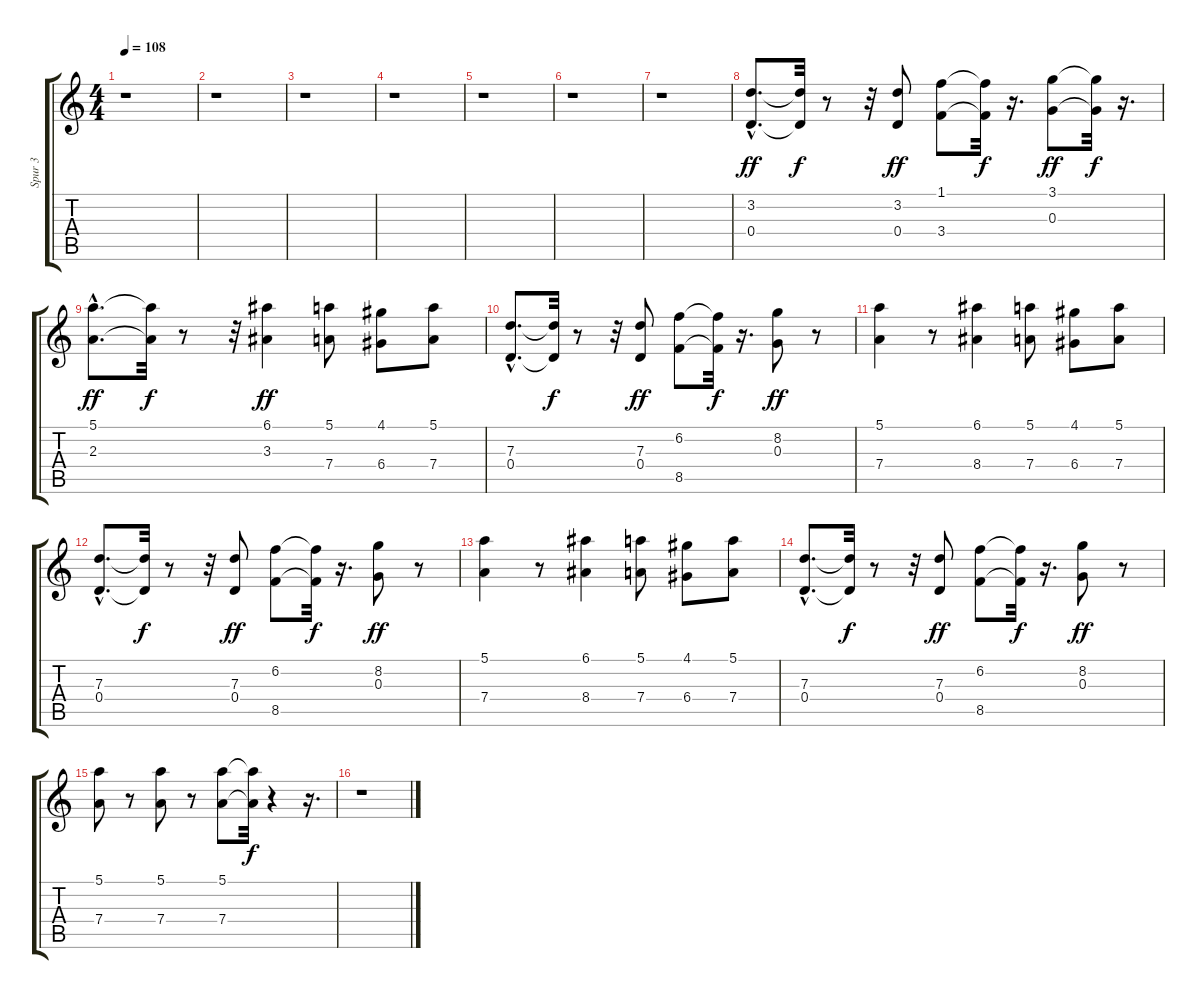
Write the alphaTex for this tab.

\track ("Spur 3" "Spur 3") {instrument overdrivenguitar}
\staff {score tabs}
\tuning (E4 B3 G3 D3 A2 E2) {hide}
\ts (4 4)
\tempo 108
\clef g2
\ks c
r.1{dy ff instrument overdrivenguitar} |
r.1 |
r.1 |
r.1 |
r.1 |
r.1 |
r.1 |
(3.2{hac} 0.4{hac}).8{d} (3.2{t} 0.4{t}).32{dy f} r.8 r.32 (3.2 0.4).8{dy ff} (1.1 3.4).8 (1.1{t} 3.4{t}).32{dy f} r.16{d} (3.1 0.3).8{dy ff} (3.1{t} 0.3{t}).32{dy f} r.16{d} |
(5.1{hac} 2.3{hac}).8{d dy ff} (5.1{t} 2.3{t}).32{dy f} r.8 r.32 (6.1 3.3).4{dy ff} (5.1 7.4).8 (4.1 6.4).8 (5.1 7.4).8 |
(7.3{hac} 0.4{hac}).8{d} (7.3{t} 0.4{t}).32{dy f} r.8 r.32 (7.3 0.4).8{dy ff} (6.2 8.5).8 (6.2{t} 8.5{t}).32{dy f} r.16{d} (8.2 0.3).8{dy ff} r.8 |
(5.1 7.4).4 r.8 (6.1 8.4).4 (5.1 7.4).8 (4.1 6.4).8 (5.1 7.4).8 |
(7.3{hac} 0.4{hac}).8{d} (7.3{t} 0.4{t}).32{dy f} r.8 r.32 (7.3 0.4).8{dy ff} (6.2 8.5).8 (6.2{t} 8.5{t}).32{dy f} r.16{d} (8.2 0.3).8{dy ff} r.8 |
(5.1 7.4).4 r.8 (6.1 8.4).4 (5.1 7.4).8 (4.1 6.4).8 (5.1 7.4).8 |
(7.3{hac} 0.4{hac}).8{d} (7.3{t} 0.4{t}).32{dy f} r.8 r.32 (7.3 0.4).8{dy ff} (6.2 8.5).8 (6.2{t} 8.5{t}).32{dy f} r.16{d} (8.2 0.3).8{dy ff} r.8 |
(5.1 7.4).8 r.8 (5.1 7.4).8 r.8 (5.1 7.4).8 (5.1{t} 7.4{t}).32{dy f} r.4 r.16{d} |
r.1
